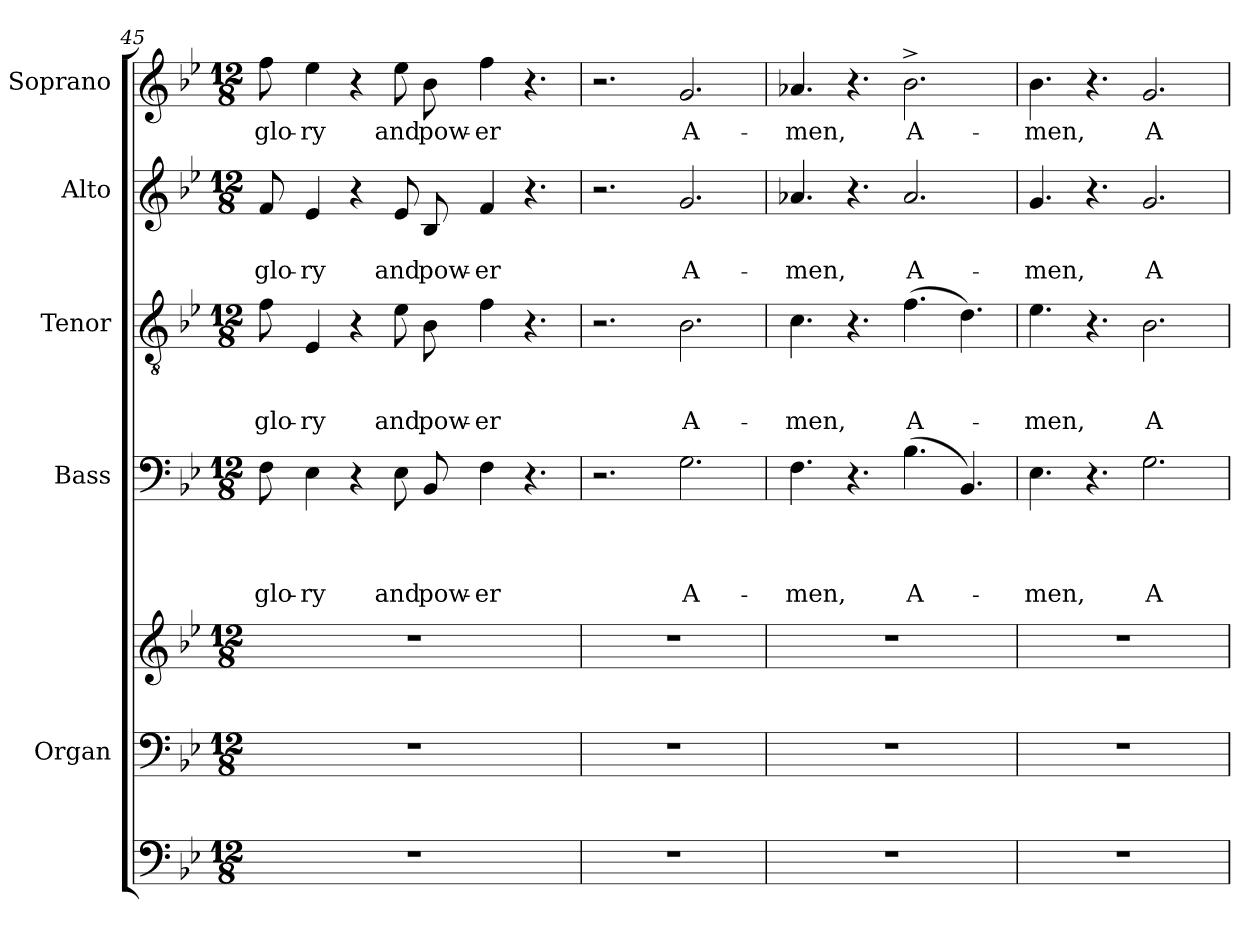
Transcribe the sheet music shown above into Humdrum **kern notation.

**kern	**kern	**kern	**kern	**text	**text	**text	**text	**kern	**text	**text	**text	**kern	**text	**text	**kern	**text
*part6	*part5	*part5	*part4	*part4	*part4	*part4	*part4	*part3	*part3	*part3	*part3	*part2	*part2	*part2	*part1	*part1
*staff7	*staff6	*staff5	*staff4	*staff4	*staff4	*staff4	*staff4	*staff3	*staff3	*staff3	*staff3	*staff2	*staff2	*staff2	*staff1	*staff1
*	*I"Organ	*	*I"Bass	*	*	*	*	*I"Tenor	*	*	*	*I"Alto	*	*	*I"Soprano	*
*	*	*	*I'B	*	*	*	*	*I'T	*	*	*	*I'A	*	*	*I'S	*
*clefF4	*clefF4	*clefG2	*clefF4	*	*	*	*	*clefGv2	*	*	*	*clefG2	*	*	*clefG2	*
*k[b-e-]	*k[b-e-]	*k[b-e-]	*k[b-e-]	*	*	*	*	*k[b-e-]	*	*	*	*k[b-e-]	*	*	*k[b-e-]	*
*B-:	*B-:	*B-:	*B-:	*	*	*	*	*B-:	*	*	*	*B-:	*	*	*B-:	*
*M12/8	*M12/8	*M12/8	*M12/8	*	*	*	*	*M12/8	*	*	*	*M12/8	*	*	*M12/8	*
=45	=45	=45	=45	=45	=45	=45	=45	=45	=45	=45	=45	=45	=45	=45	=45	=45
!	!	!	!	!	!	!	!LO:LY:b	!	!	!	!LO:LY:b	!	!	!LO:LY:b	!	!LO:LY:b
1.r	1.r	1.r	8F\	.	.	.	glo-	8f\	.	.	glo-	8f/	.	glo-	8ff\	glo-
!	!	!	!	!	!	!	!LO:LY:b	!	!	!	!LO:LY:b	!	!	!LO:LY:b	!	!LO:LY:b
.	.	.	4E-\	.	.	.	-ry	4E-/	.	.	-ry	4e-/	.	-ry	4ee-\	-ry
.	.	.	4r	.	.	.	.	4r	.	.	.	4r	.	.	4r	.
!	!	!	!	!	!	!	!LO:LY:b	!	!	!	!LO:LY:b	!	!	!LO:LY:b	!	!LO:LY:b
.	.	.	8E-\	.	.	.	and	8e-\	.	.	and	8e-/	.	and	8ee-\	and
!	!	!	!	!	!	!	!LO:LY:b	!	!	!	!LO:LY:b	!	!	!LO:LY:b	!	!LO:LY:b
.	.	.	8BB-/	.	.	.	pow-	8B-\	.	.	pow-	8B-/	.	pow-	8b-\	pow-
!	!	!	!	!	!	!	!LO:LY:b	!	!	!	!LO:LY:b	!	!	!LO:LY:b	!	!LO:LY:b
.	.	.	4F\	.	.	.	-er	4f\	.	.	-er	4f/	.	-er	4ff\	-er
.	.	.	4.r	.	.	.	.	4.r	.	.	.	4.r	.	.	4.r	.
=46	=46	=46	=46	=46	=46	=46	=46	=46	=46	=46	=46	=46	=46	=46	=46	=46
1.r	1.r	1.r	2.r	.	.	.	.	2.r	.	.	.	2.r	.	.	2.r	.
!	!	!	!	!	!	!	!LO:LY:b	!	!	!	!LO:LY:b	!	!	!LO:LY:b	!	!LO:LY:b
.	.	.	2.G\	.	.	.	A-	2.B-\	.	.	A-	2.g/	.	A-	2.g/	A-
!!LO:PB:g=z
=47	=47	=47	=47	=47	=47	=47	=47	=47	=47	=47	=47	=47	=47	=47	=47	=47
!	!	!	!	!	!	!	!LO:LY:b	!	!	!	!LO:LY:b	!	!	!LO:LY:b	!	!LO:LY:b
1.r	1.r	1.r	4.F\	.	.	.	-men,	4.c\	.	.	-men,	4.a-X/	.	-men,	4.a-X/	-men,
.	.	.	4.r	.	.	.	.	4.r	.	.	.	4.r	.	.	4.r	.
!	!	!	!	!	!	!	!LO:LY:b	!	!	!	!LO:LY:b	!	!	!LO:LY:b	!	!LO:LY:b
.	.	.	(>4.B-\	.	.	.	A-	(>4.f\	.	.	A-	2.a-/	.	A-	2.b-^>\	A-
.	.	.	4.BB-/)	.	.	.	.	4.d\)	.	.	.	.	.	.	.	.
=48	=48	=48	=48	=48	=48	=48	=48	=48	=48	=48	=48	=48	=48	=48	=48	=48
!	!	!	!	!	!	!	!LO:LY:b	!	!	!	!LO:LY:b	!	!	!LO:LY:b	!	!LO:LY:b
1.r	1.r	1.r	4.E-\	.	.	.	-men,	4.e-\	.	.	-men,	4.g/	.	-men,	4.b-\	-men,
.	.	.	4.r	.	.	.	.	4.r	.	.	.	4.r	.	.	4.r	.
!	!	!	!	!	!	!	!LO:LY:b	!	!	!	!LO:LY:b	!	!	!LO:LY:b	!	!LO:LY:b
.	.	.	2.G\	.	.	.	A-	2.B-\	.	.	A-	2.g/	.	A-	2.g/	A-
=	=	=	=	=	=	=	=	=	=	=	=	=	=	=	=	=
*-	*-	*-	*-	*-	*-	*-	*-	*-	*-	*-	*-	*-	*-	*-	*-	*-
